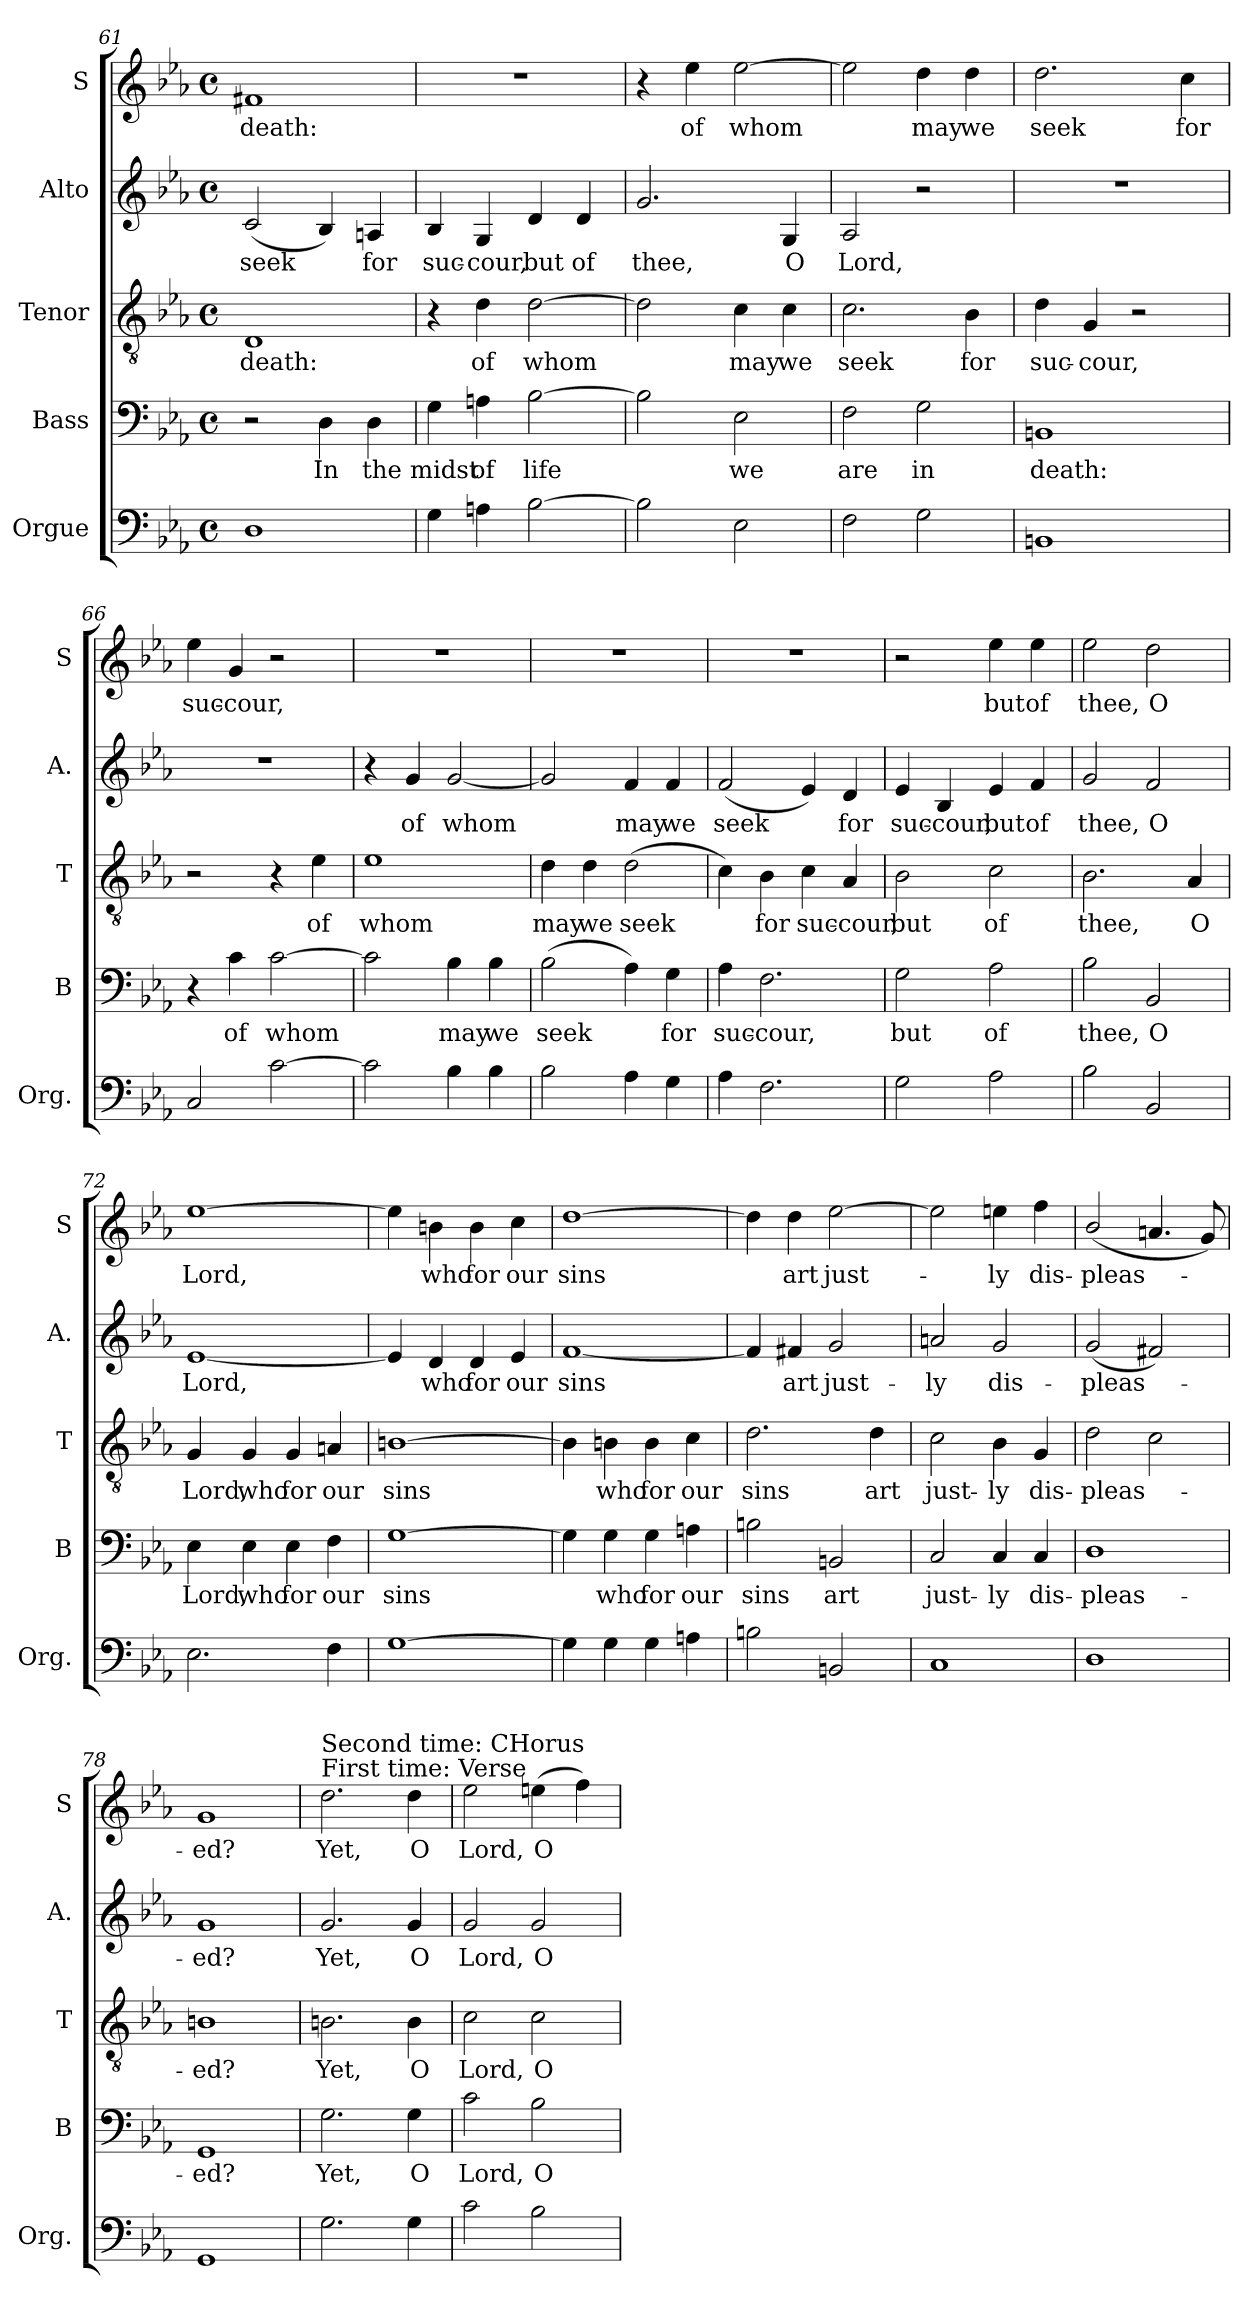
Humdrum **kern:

**kern	**kern	**text	**kern	**text	**kern	**text	**kern	**text
*part5	*part4	*part4	*part3	*part3	*part2	*part2	*part1	*part1
*staff5	*staff4	*staff4	*staff3	*staff3	*staff2	*staff2	*staff1	*staff1
*I"Orgue	*I"Bass	*	*I"Tenor	*	*I"Alto	*	*I"S	*
*I'Org.	*I'B	*	*I'T	*	*I'A.	*	*I'S	*
*clefF4	*clefF4	*	*clefGv2	*	*clefG2	*	*clefG2	*
*k[b-e-a-]	*k[b-e-a-]	*	*k[b-e-a-]	*	*k[b-e-a-]	*	*k[b-e-a-]	*
*M4/4	*M4/4	*	*M4/4	*	*M4/4	*	*M4/4	*
*met(c)	*met(c)	*	*met(c)	*	*met(c)	*	*met(c)	*
=61	=61	=61	=61	=61	=61	=61	=61	=61
1D	2r	.	1D	death:	(2c/	seek	1f#X	death:
.	4D\	In	.	.	4B-/)	.	.	.
.	4D\	the	.	.	4An/	for	.	.
=62	=62	=62	=62	=62	=62	=62	=62	=62
4G\	4G\	midst	4r	.	4B-/	suc-	1r	.
4An\	4An\	of	4d\	of	4G/	-cour,	.	.
[2B-\	[2B-\	life	[2d\	whom	4d/	but	.	.
.	.	.	.	.	4d/	of	.	.
=63	=63	=63	=63	=63	=63	=63	=63	=63
2B-\]	2B-\]	.	2d\]	.	2.g/	thee,	4r	.
.	.	.	.	.	.	.	4ee-\	of
2E-\	2E-\	we	4c\	may	.	.	[2ee-\	whom
.	.	.	4c\	we	4G/	O	.	.
!!LO:PB:g=z
=64	=64	=64	=64	=64	=64	=64	=64	=64
2F\	2F\	are	2.c\	seek	2A-/	Lord,	2ee-\]	.
2G\	2G\	in	.	.	2r	.	4dd\	may
.	.	.	4B-\	for	.	.	4dd\	we
=65	=65	=65	=65	=65	=65	=65	=65	=65
1BBn	1BBn	death:	4d\	suc-	1r	.	2.dd\	seek
.	.	.	4G/	-cour,	.	.	.	.
.	.	.	2r	.	.	.	.	.
.	.	.	.	.	.	.	4cc\	for
=66	=66	=66	=66	=66	=66	=66	=66	=66
2C/	4r	.	2r	.	1r	.	4ee-\	suc-
.	4c\	of	.	.	.	.	4g/	-cour,
[2c\	[2c\	whom	4r	.	.	.	2r	.
.	.	.	4e-\	of	.	.	.	.
=67	=67	=67	=67	=67	=67	=67	=67	=67
2c\]	2c\]	.	1e-	whom	4r	.	1r	.
.	.	.	.	.	4g/	of	.	.
4B-\	4B-\	may	.	.	[2g/	whom	.	.
4B-\	4B-\	we	.	.	.	.	.	.
=68	=68	=68	=68	=68	=68	=68	=68	=68
2B-\	(2B-\	seek	4d\	may	2g/]	.	1r	.
.	.	.	4d\	we	.	.	.	.
4A-\	4A-\)	.	(2d\	seek	4f/	may	.	.
4G\	4G\	for	.	.	4f/	we	.	.
!!LO:LB:g=z
=69	=69	=69	=69	=69	=69	=69	=69	=69
4A-\	4A-\	suc-	4c\)	.	(2f/	seek	1r	.
2.F\	2.F\	-cour,	4B-\	for	.	.	.	.
.	.	.	4c\	suc-	4e-/)	.	.	.
.	.	.	4A-/	-cour,	4d/	for	.	.
=70	=70	=70	=70	=70	=70	=70	=70	=70
2G\	2G\	but	2B-\	but	4e-/	suc-	2r	.
.	.	.	.	.	4B-/	-cour,	.	.
2A-\	2A-\	of	2c\	of	4e-/	but	4ee-\	but
.	.	.	.	.	4f/	of	4ee-\	of
=71	=71	=71	=71	=71	=71	=71	=71	=71
2B-\	2B-\	thee,	2.B-\	thee,	2g/	thee,	2ee-\	thee,
2BB-/	2BB-/	O	.	.	2f/	O	2dd\	O
.	.	.	4A-/	O	.	.	.	.
=72	=72	=72	=72	=72	=72	=72	=72	=72
2.E-\	4E-\	Lord,	4G/	Lord,	[1e-	Lord,	[1ee-	Lord,
.	4E-\	who	4G/	who	.	.	.	.
.	4E-\	for	4G/	for	.	.	.	.
4F\	4F\	our	4An/	our	.	.	.	.
=73	=73	=73	=73	=73	=73	=73	=73	=73
[1G	[1G	sins	[1Bn	sins	4e-/]	.	4ee-\]	.
.	.	.	.	.	4d/	who	4bn\	who
.	.	.	.	.	4d/	for	4b\	for
.	.	.	.	.	4e-/	our	4cc\	our
!!LO:PB:g=z
=74	=74	=74	=74	=74	=74	=74	=74	=74
4G\]	4G\]	.	4B\]	.	[1f	sins	[1dd	sins
4G\	4G\	who	4Bn\	who	.	.	.	.
4G\	4G\	for	4B\	for	.	.	.	.
4An\	4An\	our	4c\	our	.	.	.	.
=75	=75	=75	=75	=75	=75	=75	=75	=75
2Bn\	2Bn\	sins	2.d\	sins	4f/]	.	4dd\]	.
.	.	.	.	.	4f#X/	art	4dd\	art
2BBn/	2BBn/	art	.	.	2g/	just-	[2ee-\	just-
.	.	.	4d\	art	.	.	.	.
=76	=76	=76	=76	=76	=76	=76	=76	=76
1C	2C/	just-	2c\	just-	2an/	-ly	2ee-\]	.
.	4C/	-ly	4B-\	-ly	2g/	dis-	4een\	-ly
.	4C/	dis-	4G/	dis-	.	.	4ff\	dis-
=77	=77	=77	=77	=77	=77	=77	=77	=77
1D	1D	-pleas-	2d\	-pleas-	(2g/	-pleas-	(2b-/	-pleas-
.	.	.	2c\	.	2f#X/)	.	4.an/	.
.	.	.	.	.	.	.	8g/)	.
=78	=78	=78	=78	=78	=78	=78	=78	=78
1GG	1GG	-ed?	1Bn	-ed?	1g	-ed?	1g	-ed?
!!LO:LB:g=z
=79	=79	=79	=79	=79	=79	=79	=79	=79
!	!	!	!	!	!	!	!LO:TX:a:t=First time&colon; Verse	!
!	!	!	!	!	!	!	!LO:TX:a:t=Second time&colon; CHorus	!
2.G\	2.G\	Yet,	2.Bn\	Yet,	2.g/	Yet,	2.dd\	Yet,
4G\	4G\	O	4B\	O	4g/	O	4dd\	O
=80	=80	=80	=80	=80	=80	=80	=80	=80
2c\	2c\	Lord,	2c\	Lord,	2g/	Lord,	2ee-\	Lord,
2B-\	2B-\	O	2c\	O	2g/	O	(4een\	O
.	.	.	.	.	.	.	4ff\)	.
=	=	=	=	=	=	=	=	=
*-	*-	*-	*-	*-	*-	*-	*-	*-
